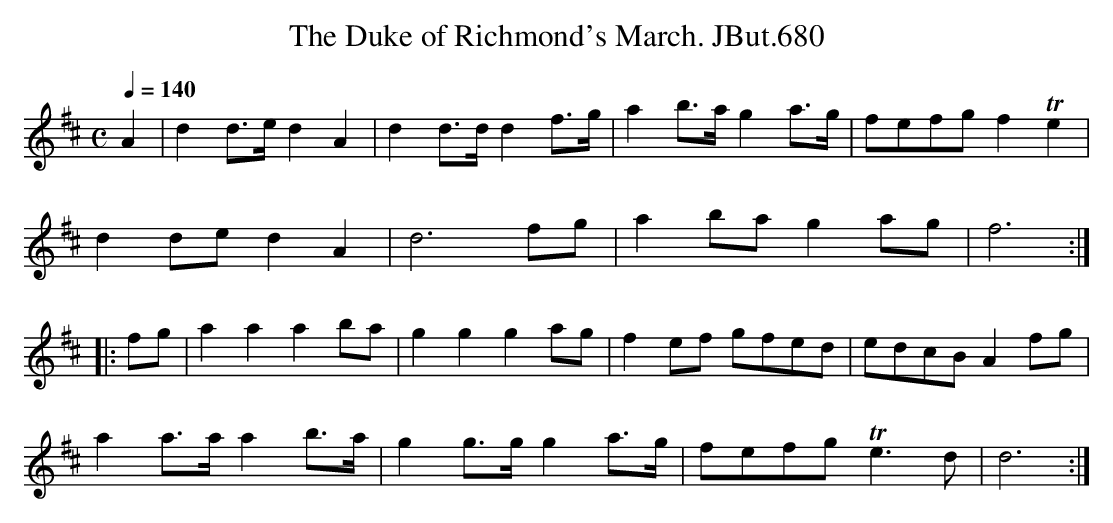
X:1
T:Duke of Richmond's March. JBut.680, The
M:C
L:1/8
Q:1/4=140
K:D
A2|d2d>e d2A2|d2d>d d2 f>g|a2b>ag2 a>g|fefg f2Te2|
d2de d2A2|d6 fg|a2ba g2ag|f6:|
|:fg|a2a2a2 ba|g2g2g2 ag|f2ef gfed|edcB A2fg|
a2a>a a2 b>a|g2g>g g2a>g|fefg Te3d|d6:|
